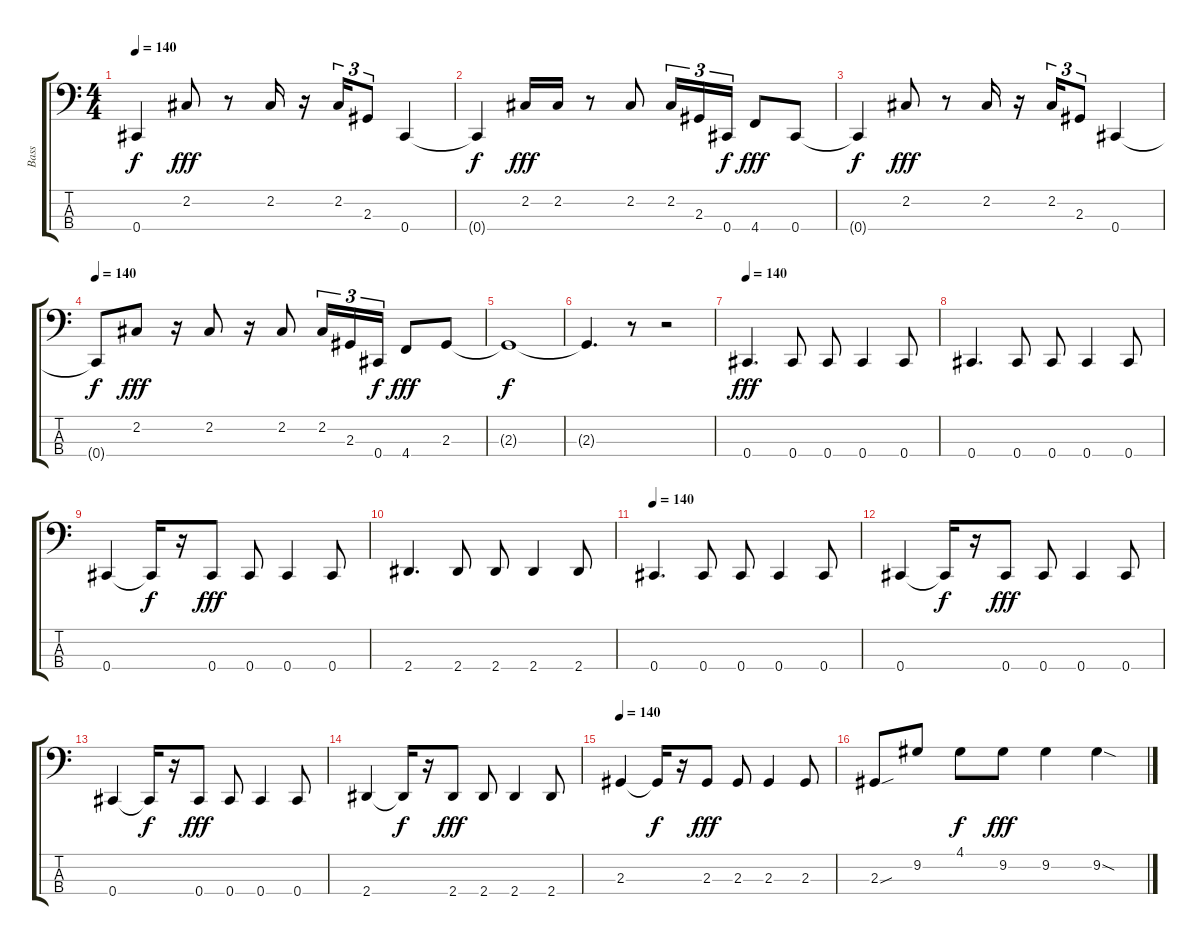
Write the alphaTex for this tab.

\track ("Bass" "Bass") {instrument electricbasspick}
\staff {score tabs}
\tuning (E2 B1 Gb1 Db1) {hide}
\ts (4 4)
\tempo 140
\clef f4
\ks c
0.4{t}.4{dy f} 2.2.8{dy fff} r.8 2.2.16 r.16 2.2.16{tu (3 2)} 2.3.8{tu (3 2)} 0.4.4 |
0.4{t}.4{dy f} 2.2.16{dy fff} 2.2.16 r.8 2.2.8 2.2.16{tu (3 2)} 2.3.16{tu (3 2)} 0.4.16{tu (3 2) dy f} 4.4.8{dy fff} 0.4.8 |
0.4{t}.4{dy f} 2.2.8{dy fff} r.8 2.2.16 r.16 2.2.16{tu (3 2)} 2.3.8{tu (3 2)} 0.4.4 |
\tempo 140
0.4{t}.8{dy f} 2.2.8{dy fff} r.16 2.2.8 r.16 2.2.8 2.2.16{tu (3 2)} 2.3.16{tu (3 2)} 0.4.16{tu (3 2) dy f} 4.4.8{dy fff} 2.3.8 |
2.3{t}.1{dy f} |
2.3{t}.4{d} r.8 r.2 |
\tempo 140
0.4.4{d dy fff} 0.4.8 0.4.8 0.4.4 0.4.8 |
0.4.4{d} 0.4.8 0.4.8 0.4.4 0.4.8 |
0.4.4 0.4{t}.16{dy f} r.16 0.4.8{dy fff} 0.4.8 0.4.4 0.4.8 |
2.4.4{d} 2.4.8 2.4.8 2.4.4 2.4.8 |
\tempo 140
0.4.4{d} 0.4.8 0.4.8 0.4.4 0.4.8 |
0.4.4 0.4{t}.16{dy f} r.16 0.4.8{dy fff} 0.4.8 0.4.4 0.4.8 |
0.4.4 0.4{t}.16{dy f} r.16 0.4.8{dy fff} 0.4.8 0.4.4 0.4.8 |
2.4.4 2.4{t}.16{dy f} r.16 2.4.8{dy fff} 2.4.8 2.4.4 2.4.8 |
\tempo 140
2.3.4 2.3{t}.16{dy f} r.16 2.3.8{dy fff} 2.3.8 2.3.4 2.3.8 |
2.3{sou}.8 9.2.8 4.1.8{dy f} 9.2.8{dy fff} 9.2.4 9.2{sod}.4
